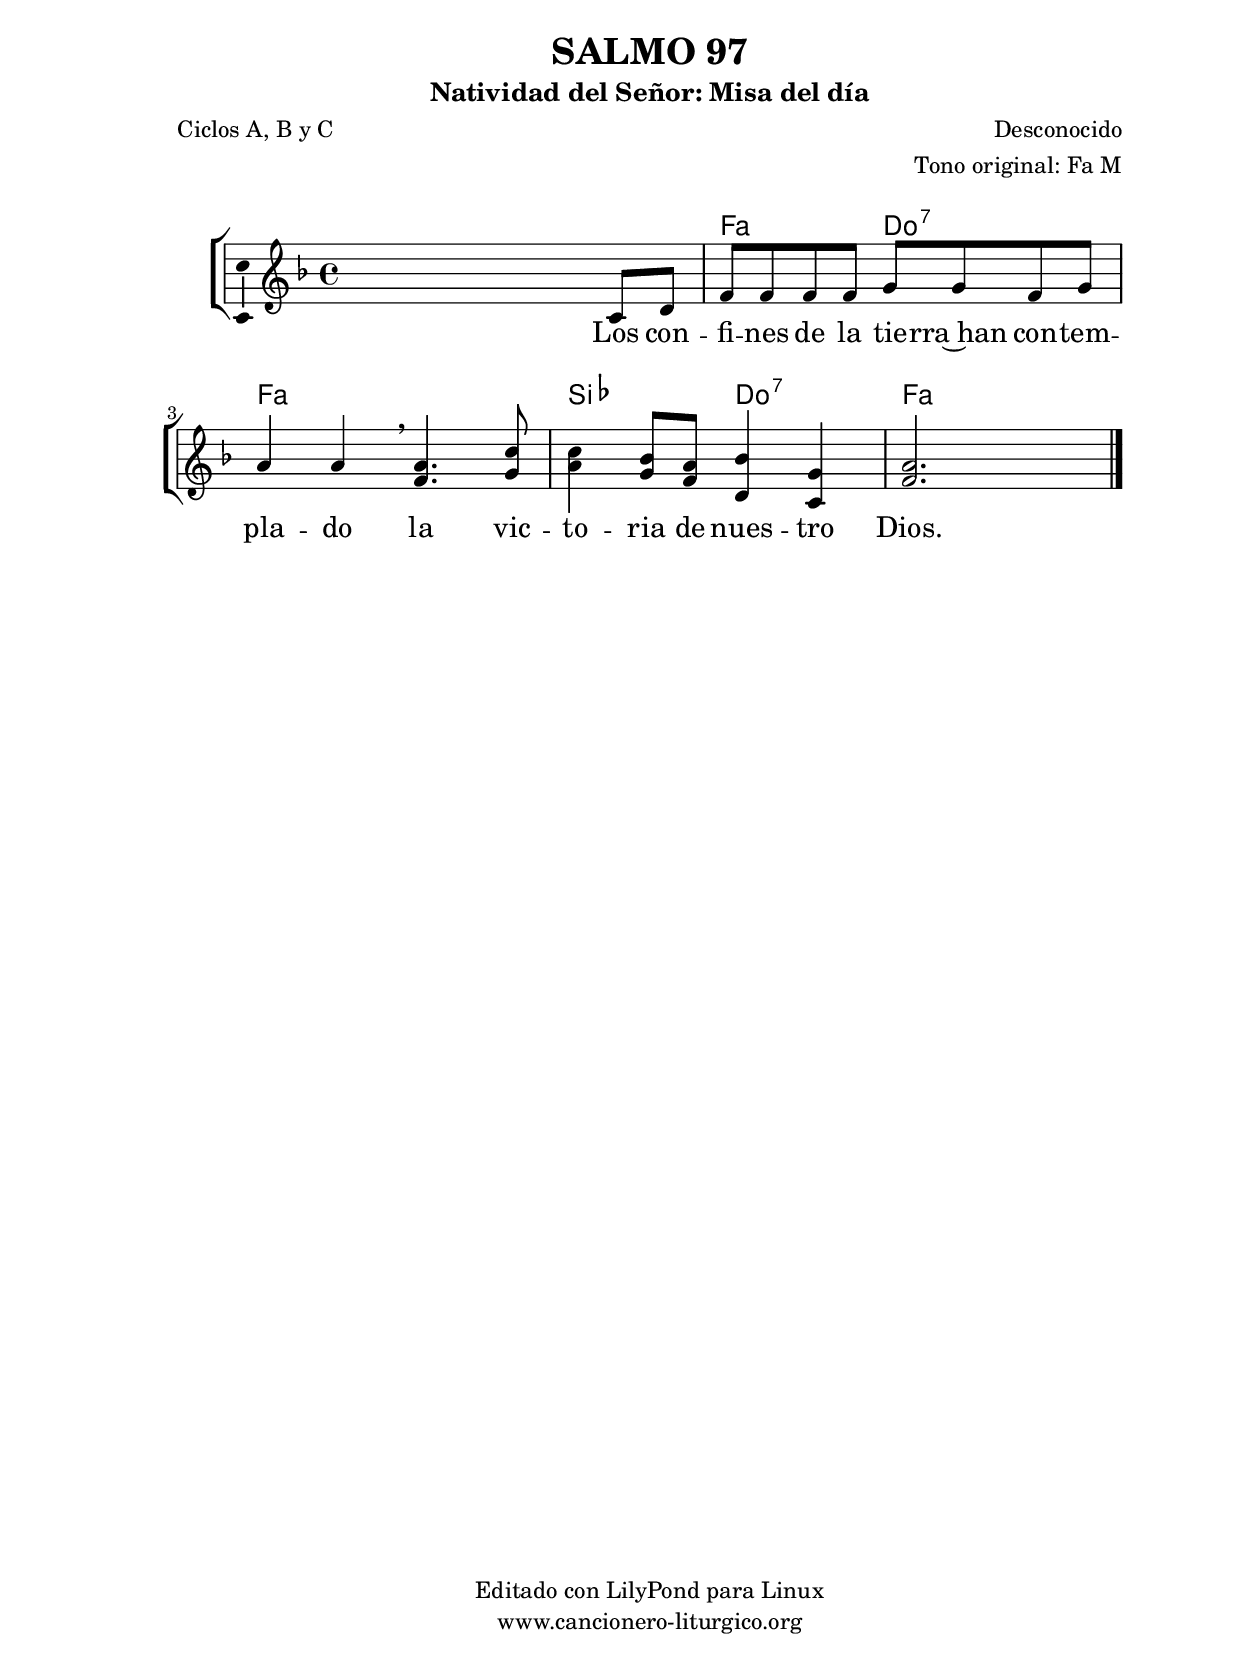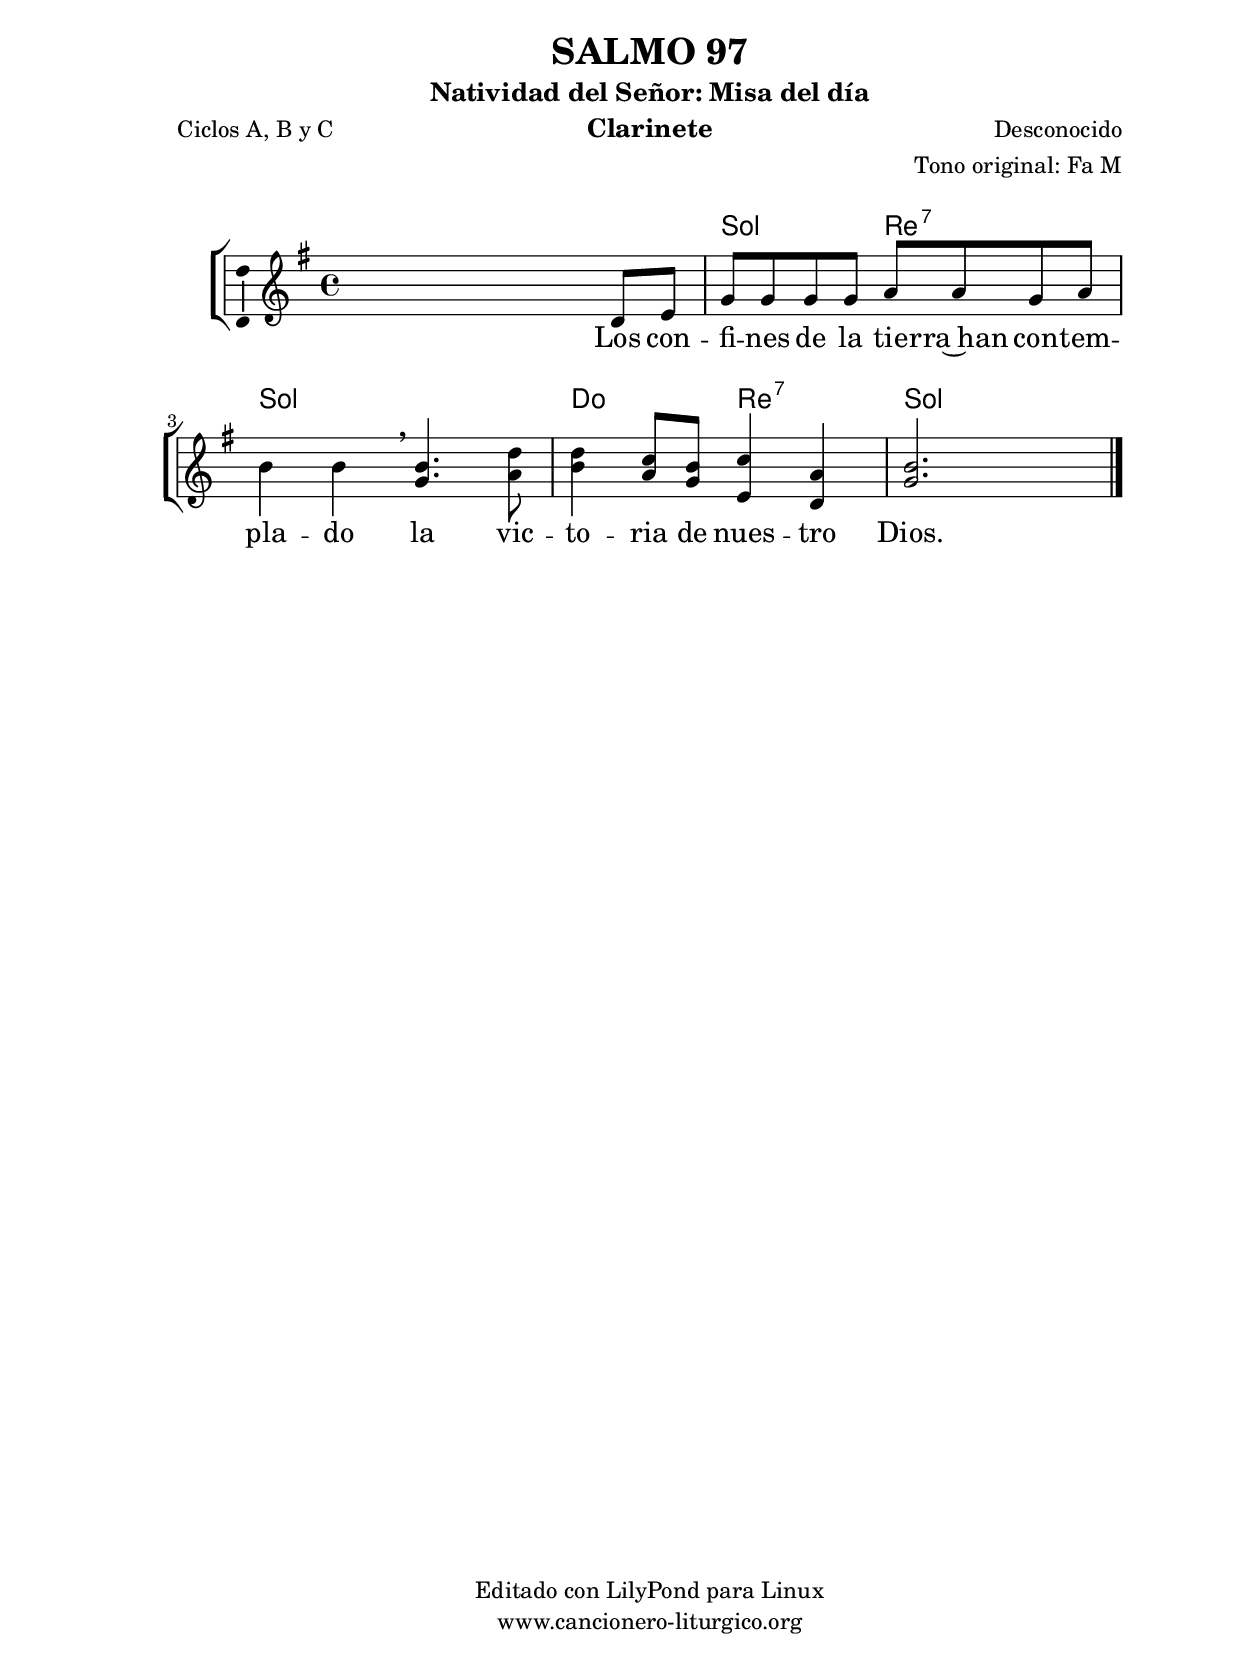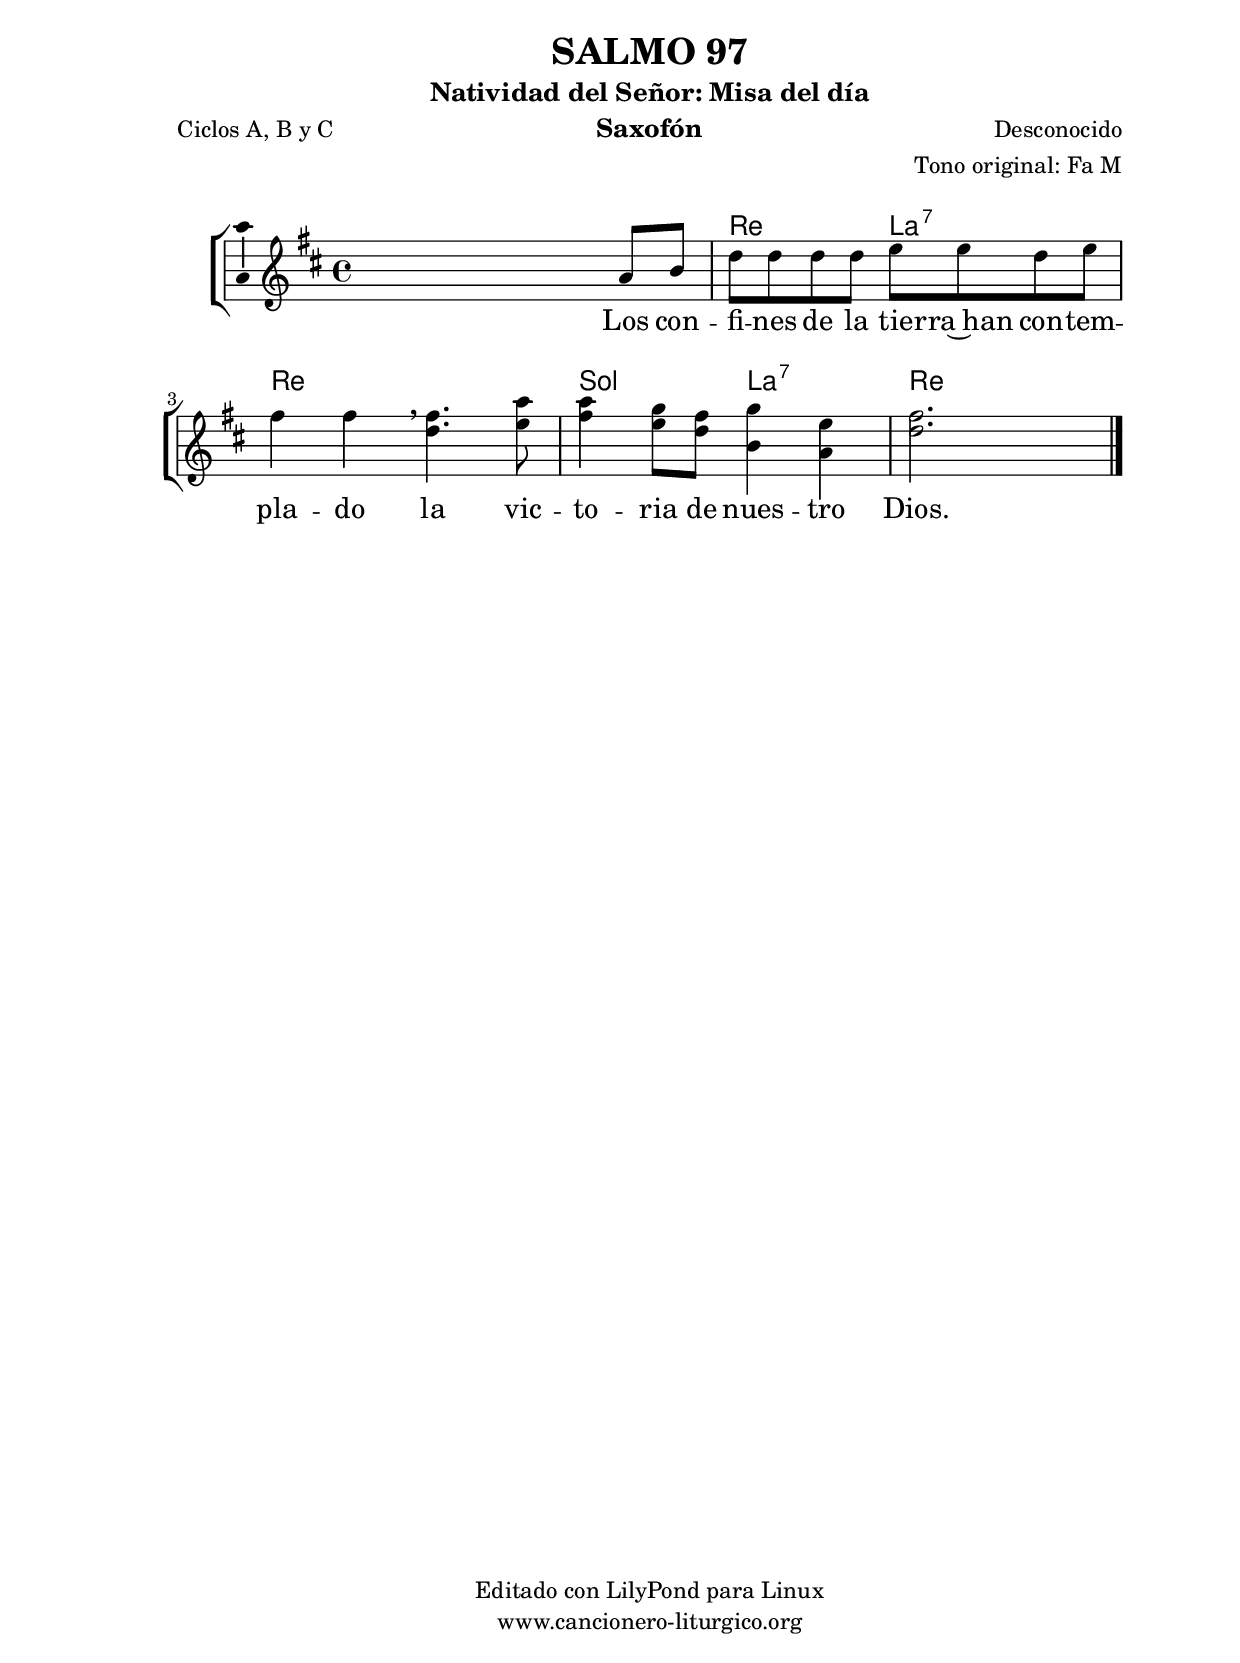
%
%para convertir .midi en .wav:
%timidity filename.midi -Ow -o finename.wav
%
%
%Para convertir de .wav a .mp3:
%lame -h -m j filename.wav
%
%
%para escuchar el midi:
%timidity nombrefichero.midi
%


%versión de lilypond para la que se ha escrito esta partitura:
\version "2.16.0"

	%Tamaño papel
	#(set-default-paper-size "a4")
	%Tamaño partitura
	#(set-global-staff-size 20)
	%No responde al pulsar sobre una nota
	#(ly:set-option 'point-and-click #f)

%parámetros del encabezamiento:
\header {
	title = "SALMO 97"
	subtitle = "Natividad del Señor: Misa del día"
	composer = "Desconocido"
	poet = "Ciclos A, B y C"
	meter = ""
	arranger = "Tono original: Fa M"
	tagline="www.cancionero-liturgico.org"
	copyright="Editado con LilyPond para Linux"
	}

%parámetros asociados al papel:
\paper  {
	oddHeaderMarkup = \markup {\fill-line { \on-the-fly #not-first-page \fromproperty #'header:title \on-the-fly #not-first-page \fromproperty #'header:composer }}
	evenHeaderMarkup = \markup {\fill-line { \fromproperty #'header:composer \fromproperty #'header:title }}
	#(set-paper-size "a4")
	print-page-number = ##f
	first-page-number = 1
	print-first-page-number = ##f
%	head-separation = 3.0 \cm
	top-margin = 2.0 \cm
	bottom-margin = 0.5\cm
%%%	bottom-margin = -1.0\cm
	left-margin = 3.0 \cm
	line-width = 16.0 \cm 
	indent = 8\mm
	interscoreline = 2.\mm
	between-system-space = 15\mm
%	para que las partituras no llenen la hoja:
	ragged-bottom = ##t
%	idem para la última hoja:
	ragged-last-bottom = ##f
%	para que las partituras llenen el ancho del papel:
	ragged-last = ##f
	after-title-space = 2.5 \cm
%page-count=1
%system-count=8

	%Flexible Vertical Spacing
%	markup-markup-spacing =
%	#'((basic-distance . 15) (minimum-distance . 15) (padding . 3))
	markup-system-spacing =
	#'((basic-distance . 15) (minimum-distance . 15) (padding . 3))
	system-system-spacing =
	#'((basic-distance . 15) (minimum-distance . 15) (padding . 3))
	score-system-spacing =
	#'((basic-distance . 15) (minimum-distance . 15) (padding . 5))
%	top-system-spacing = % header
%	#'((basic-distance . 8) (minimum-distance . 0) (padding . 3))
%	top-markup-spacing =
%	#'((basic-distance . 20) (minimum-distance . 20) (padding . 3))
	last-bottom-spacing = % footer
	#'((basic-distance . 5) (minimum-distance . 5) (padding . 3))
%	score-markup-spacing =
%	#'((basic-distance . 16) (minimum-distance . 13) (padding . 3))

	}


%parámetros que afectan a toda la partitura:
global =  {
	%clave de sol (G):
	\clef G
	%armadura:
%	\transpose f e
	\key f \major
	\tempo 4=100
	\set Score.tempoHideNote = ##t
	}


acordes = {
	\italianChords
	\chordmode {
%	\transpose f e
{

s1
f2 c:7 f f bes c:7 f s

	}
	}
}

melodia = 
%	\transpose f e
{
	\relative c'{

\time 4/4
s2. c8 d
f8 f f f g g f g
a4 a \breathe
<<
{
a4. c8
c4 bes8 a bes4 g
a2. s4
}
{
f4. g8
a4 g8 f d4 c
f2. s4
}
>>

	\bar "|."
	}
	}


texto = \lyricmode {
Los con -- fi -- nes de la tie -- rra~han con -- tem -- pla -- do
la vic -- to -- ria de nues -- tro Dios.
	}


acordesStaff = \context ChordNames = acordesStaff <<
	\set chordChanges = ##t
	\acordes
	>>


vozStaff = \context Voice = vozStaff
\with {\consists "Ambitus_engraver"}
<<
%	\set Staff.instrumentName = ""
%	\set Staff.shortInstrumentName = ""
%	\set Staff.midiInstrument = #"clarinet"
%	\set Staff.midiInstrument = #"cello"
%	\set Staff.midiInstrument = #"flute"
	\set Staff.midiInstrument = #"electric guitar (jazz)"
%	\set Staff.midiInstrument = #"english horn"
%	\set Staff.midiInstrument = #"violin"
%	\set Staff.midiInstrument = #"glockenspiel"
	\set Staff.midiMinimumVolume = #0.7
	\set Staff.midiMaximumVolume = #0.9
	\global
	\melodia
	>>


textoStaff = \context Lyrics = textoStaff <<
	\lyricsto vozStaff \texto
	>>

\book {
	\score {
		\context ChoirStaff {
			\override StaffGroup.SystemStartBracket #'collapse-height = #1
			\override Score.SystemStartBar #'collapse-height = #1
			<<
			\acordesStaff
			\vozStaff
			\textoStaff
			>>
			}
		\layout {
	    		\context {
				\Lyrics
				\override LyricText #'font-size = #2
				}
	   		 \context {
				\Score
				%fontSize = #3
				\override StaffSymbol #'staff-space = #(magstep +3)
				%\override Beam #'thickness = #0.55
				%\override SpacingSpanner #'spacing-increment = #1.0
				%\override Slur #'height-limit = #1.5
				}
			}
		}
	\score {
		\unfoldRepeats
		\context ChoirStaff {
			<<
			\acordesStaff
			\vozStaff
			>>
			}
		\midi {
	  		\context {
	  			\Score
				tempoWholesPerMinute = #(ly:make-moment 70 4)
				}
			}
		}
	}

%Partitura para clarinete
#(define output-suffix "C")
\book {
	\header{
		instrument = "Clarinete"
		}
	\score {
		\context ChoirStaff {
			\override StaffGroup.SystemStartBracket #'collapse-height = #1
			\override Score.SystemStartBar #'collapse-height = #1
\transpose c d
			<<
			\acordesStaff
			\vozStaff
			\textoStaff
			>>
			}
		\layout {
	    		\context {
				\Lyrics
				\override LyricText #'font-size = #2
				}
	   		 \context {
				\Score
				%fontSize = #3
				\override StaffSymbol #'staff-space = #(magstep +3)
				%\override Beam #'thickness = #0.55
				%\override SpacingSpanner #'spacing-increment = #1.0
				%\override Slur #'height-limit = #1.5
				}
			}
		}
	}

%Partitura para saxofón
#(define output-suffix "S")
\book {
	\header{
		instrument = "Saxofón"
		}
	\score {
		\context ChoirStaff {
			\override StaffGroup.SystemStartBracket #'collapse-height = #1
			\override Score.SystemStartBar #'collapse-height = #1
\transpose c a
			<<
			\acordesStaff
			\vozStaff
			\textoStaff
			>>
			}
		\layout {
	    		\context {
				\Lyrics
				\override LyricText #'font-size = #2
				}
	   		 \context {
				\Score
				%fontSize = #3
				\override StaffSymbol #'staff-space = #(magstep +3)
				%\override Beam #'thickness = #0.55
				%\override SpacingSpanner #'spacing-increment = #1.0
				%\override Slur #'height-limit = #1.5
				}
			}
		}
	}

